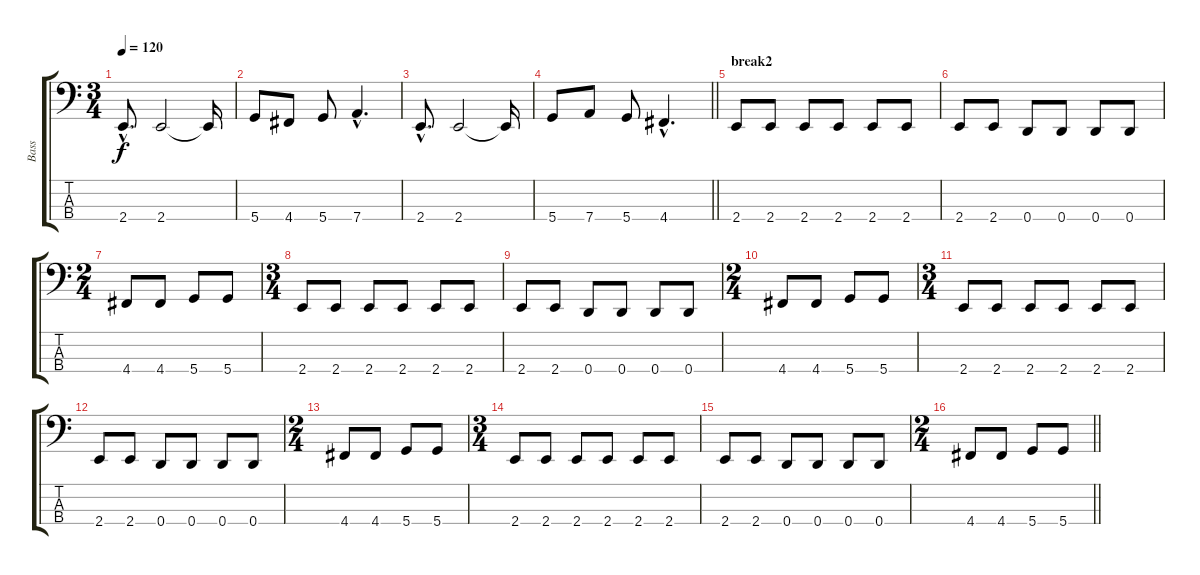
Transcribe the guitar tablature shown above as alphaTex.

\track ("Bass" "Bass") {instrument electricbassfinger}
\staff {score tabs}
\tuning (F2 C2 G1 D1) {hide}
\ts (3 4)
\tempo 120
\clef f4
\ks c
2.4{hac}.8{d dy f} 2.4.2 2.4{t}.16 |
5.4.8 4.4.8 5.4.8 7.4{hac}.4{d} |
2.4{hac}.8{d} 2.4.2 2.4{t}.16 |
\barLineRight lightlight
5.4.8 7.4.8 5.4.8 4.4{hac}.4{d} |
\section ("" "break2")
2.4.8 2.4.8 2.4.8 2.4.8 2.4.8 2.4.8 |
2.4.8 2.4.8 0.4.8 0.4.8 0.4.8 0.4.8 |
\ts (2 4)
4.4.8 4.4.8 5.4.8 5.4.8 |
\ts (3 4)
2.4.8 2.4.8 2.4.8 2.4.8 2.4.8 2.4.8 |
2.4.8 2.4.8 0.4.8 0.4.8 0.4.8 0.4.8 |
\ts (2 4)
4.4.8 4.4.8 5.4.8 5.4.8 |
\ts (3 4)
2.4.8 2.4.8 2.4.8 2.4.8 2.4.8 2.4.8 |
2.4.8 2.4.8 0.4.8 0.4.8 0.4.8 0.4.8 |
\ts (2 4)
4.4.8 4.4.8 5.4.8 5.4.8 |
\ts (3 4)
2.4.8 2.4.8 2.4.8 2.4.8 2.4.8 2.4.8 |
2.4.8 2.4.8 0.4.8 0.4.8 0.4.8 0.4.8 |
\ts (2 4)
\barLineRight lightlight
4.4.8 4.4.8 5.4.8 5.4.8
